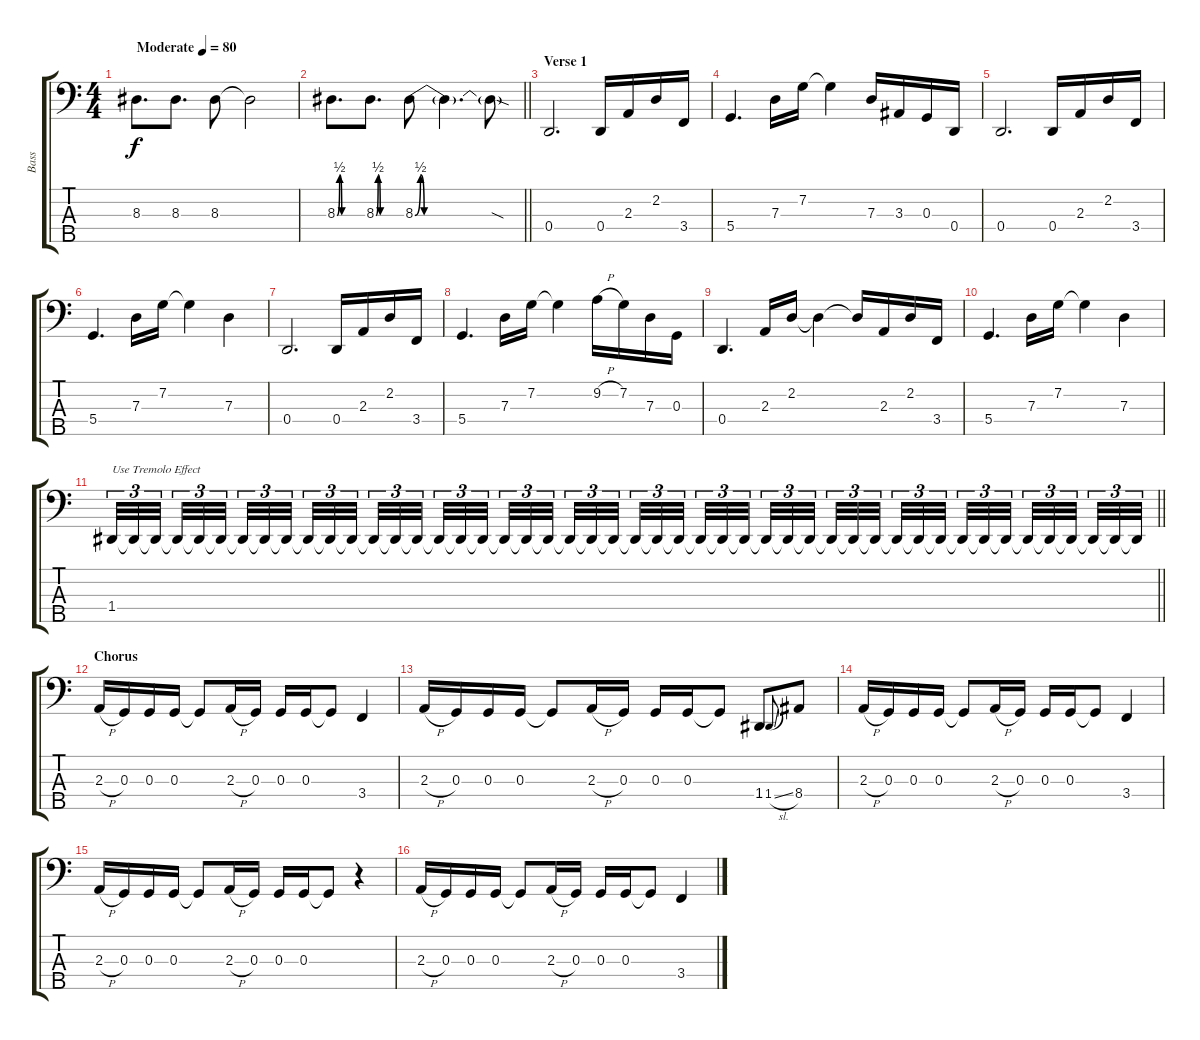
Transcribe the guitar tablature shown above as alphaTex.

\track ("Bass" "Bass") {instrument electricbassfinger}
\staff {score tabs}
\tuning (F2 C2 G1 D1 A0) {hide}
\ts (4 4)
\tempo (80 "Moderate")
\clef f4
\ks c
8.3.8{d dy f instrument electricbassfinger} 8.3.8{d} 8.3.8 8.3{t}.2 |
\barLineRight lightlight
8.3{be (custom 0 0 6 2 11 0 60 0)}.8{d} 8.3{be (custom 0 0 5 2 10 0 60 0)}.8{d} 8.3{be (custom 0 0 3 2 5 0 60 0)}.8 8.3{t}.4{d} 8.3{sod t}.8 |
\section ("" "Verse 1")
0.4.2{d} 0.4.16 2.3.16 2.2.16 3.4.16 |
5.4.4{d} 7.3.16 7.2.16 7.2{t}.4 7.3.16 3.3.16 0.3.16 0.4.16 |
0.4.2{d} 0.4.16 2.3.16 2.2.16 3.4.16 |
5.4.4{d} 7.3.16 7.2.16 7.2{t}.4 7.3.4 |
0.4.2{d} 0.4.16 2.3.16 2.2.16 3.4.16 |
5.4.4{d} 7.3.16 7.2.16 7.2{t}.4 9.2{h}.16 7.2.16 7.3.16 0.3.16 |
0.4.4{d} 2.3.16 2.2.16 2.2{t}.4 2.2{t}.16 2.3.16 2.2.16 3.4.16 |
5.4.4{d} 7.3.16 7.2.16 7.2{t}.4 7.3.4 |
\barLineRight lightlight
1.4.32{tu (3 2) txt "Use Tremolo Effect"} 1.4{t}.32{tu (3 2) volume 0} 1.4{t}.32{tu (3 2) volume 13 beam splitsecondary} 1.4{t}.32{tu (3 2) volume 0} 1.4{t}.32{tu (3 2) volume 13} 1.4{t}.32{tu (3 2) volume 0 beam splitsecondary} 1.4{t}.32{tu (3 2) volume 13} 1.4{t}.32{tu (3 2) volume 0} 1.4{t}.32{tu (3 2) volume 13 beam splitsecondary} 1.4{t}.32{tu (3 2) volume 0} 1.4{t}.32{tu (3 2) volume 13} 1.4{t}.32{tu (3 2) volume 0} 1.4{t}.32{tu (3 2) volume 13} 1.4{t}.32{tu (3 2) volume 0} 1.4{t}.32{tu (3 2) volume 13 beam splitsecondary} 1.4{t}.32{tu (3 2) volume 0} 1.4{t}.32{tu (3 2) volume 13} 1.4{t}.32{tu (3 2) volume 0 beam splitsecondary} 1.4{t}.32{tu (3 2) volume 13} 1.4{t}.32{tu (3 2) volume 0} 1.4{t}.32{tu (3 2) volume 13 beam splitsecondary} 1.4{t}.32{tu (3 2) volume 0} 1.4{t}.32{tu (3 2) volume 13} 1.4{t}.32{tu (3 2) volume 0} 1.4{t}.32{tu (3 2) volume 13} 1.4{t}.32{tu (3 2) volume 0} 1.4{t}.32{tu (3 2) volume 13 beam splitsecondary} 1.4{t}.32{tu (3 2) volume 0} 1.4{t}.32{tu (3 2) volume 13} 1.4{t}.32{tu (3 2) volume 0 beam splitsecondary} 1.4{t}.32{tu (3 2) volume 13} 1.4{t}.32{tu (3 2) volume 0} 1.4{t}.32{tu (3 2) volume 13 beam splitsecondary} 1.4{t}.32{tu (3 2) volume 0} 1.4{t}.32{tu (3 2) volume 13} 1.4{t}.32{tu (3 2) volume 0} 1.4{t}.32{tu (3 2) volume 13} 1.4{t}.32{tu (3 2) volume 0} 1.4{t}.32{tu (3 2) volume 13 beam splitsecondary} 1.4{t}.32{tu (3 2) volume 0} 1.4{t}.32{tu (3 2) volume 13} 1.4{t}.32{tu (3 2) volume 0 beam splitsecondary} 1.4{t}.32{tu (3 2) volume 13} 1.4{t}.32{tu (3 2) volume 0} 1.4{t}.32{tu (3 2) volume 13 beam splitsecondary} 1.4{t}.32{tu (3 2) volume 0} 1.4{t}.32{tu (3 2) volume 13} 1.4{t}.32{tu (3 2) volume 0} |
\section ("" "Chorus")
2.3{h}.16{volume 13} 0.3.16 0.3.16 0.3.16 0.3{t}.8 2.3{h}.16 0.3.16 0.3.16 0.3.16 0.3{t}.8 3.4.4 |
2.3{h}.16 0.3.16 0.3.16 0.3.16 0.3{t}.8 2.3{h}.16 0.3.16 0.3.16 0.3.16 0.3{t}.8 1.4.8 1.4{sl}.8{gr onbeat} 8.4.8 |
2.3{h}.16 0.3.16 0.3.16 0.3.16 0.3{t}.8 2.3{h}.16 0.3.16 0.3.16 0.3.16 0.3{t}.8 3.4.4 |
2.3{h}.16 0.3.16 0.3.16 0.3.16 0.3{t}.8 2.3{h}.16 0.3.16 0.3.16 0.3.16 0.3{t}.8 r.4 |
2.3{h}.16 0.3.16 0.3.16 0.3.16 0.3{t}.8 2.3{h}.16 0.3.16 0.3.16 0.3.16 0.3{t}.8 3.4.4
